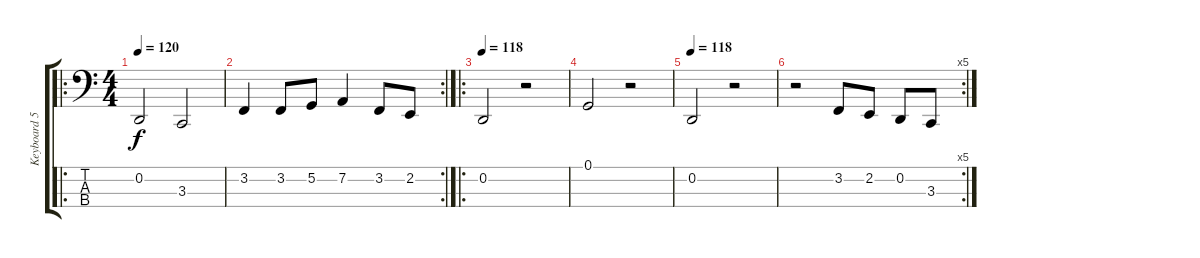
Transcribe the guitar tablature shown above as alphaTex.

\track ("Keyboard 5 /BFX 5" "Keyboard 5") {instrument fx5brightness}
\staff {score tabs}
\tuning (G2 D2 A1 E1) {hide}
\ro
\ts (4 4)
\tempo 120
\clef f4
\ks c
0.2.2{dy f} 3.3.2 |
\rc 2
3.2.4 3.2.8 5.2.8 7.2.4 3.2.8 2.2.8 |
\ro
\tempo 118
0.2.2 r.2 |
0.1.2 r.2 |
\tempo 118
0.2.2 r.2 |
\rc 5
r.2 3.2.8 2.2.8 0.2.8 3.3.8
